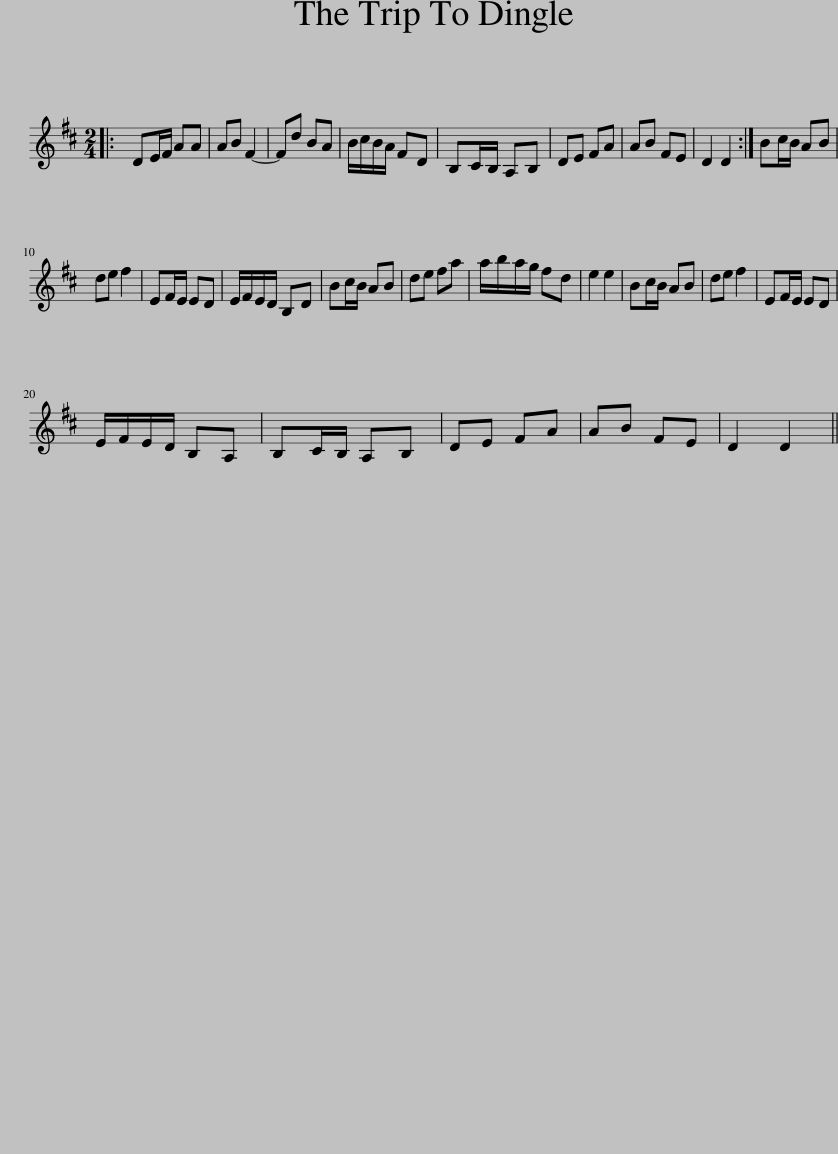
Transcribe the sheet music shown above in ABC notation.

X:1
L:1/8
M:2/4
I:linebreak $
K:D
V:1 treble
V:1
|: DE/F/ AA | AB F2- | Fd BA | B/c/B/A/ FD | B,C/B,/ A,B, | %5
 DE FA | AB FE | D2 D2 :| Bc/B/ AB |$ de f2 | %10
 EF/E/ ED | E/F/E/D/ B,D | Bc/B/ AB | de fa | a/b/a/g/ fd | %15
 e2 e2 | Bc/B/ AB | de f2 | EF/E/ ED |$ E/F/E/D/ B,A, | %20
 B,C/B,/ A,B, | DE FA | AB FE | D2 D2 || %24
